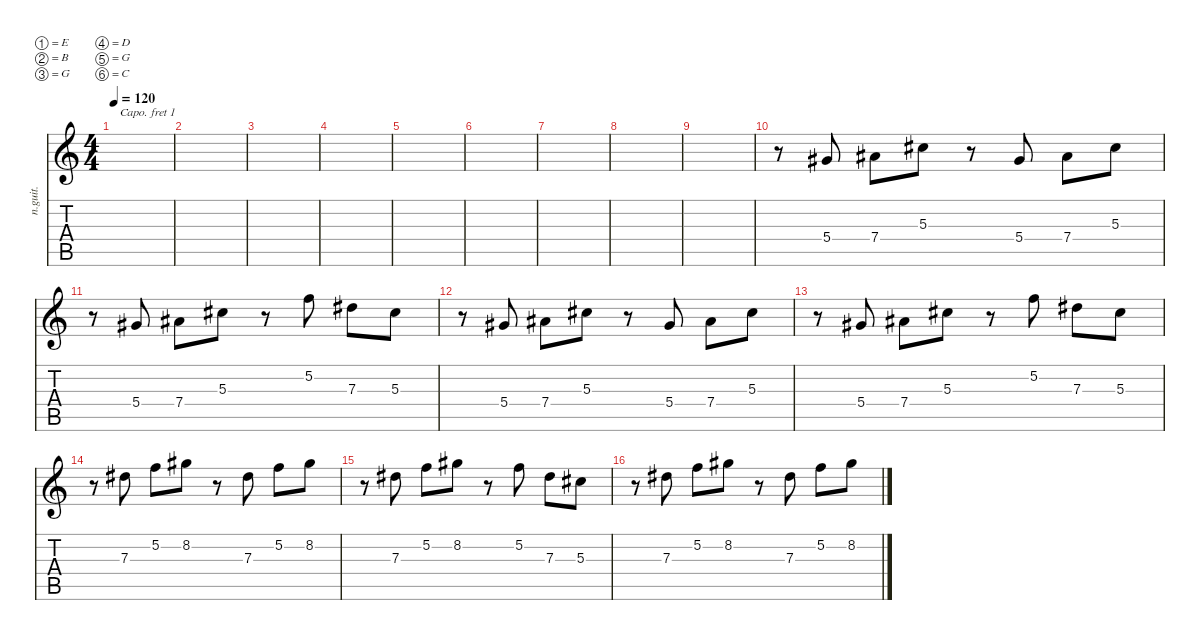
\defaultSystemsLayout 4
\hideDynamics
\bracketExtendMode nobrackets
\otherSystemsTrackNameOrientation horizontal
\track ("Guitar 2" "n.guit.") {defaultSystemsLayout 6 instrument acousticguitarnylon}
\staff {score tabs}
\capo 1
\tuning (E4 B3 G3 D3 G2 C2)
\ts (4 4)
\tempo 120
\clef g2
\ks c
|
|
|
|
|
|
|
|
|
r.8 5.4.8 7.4.8 5.3.8 r.8 5.4.8 7.4.8 5.3.8 |
r.8 5.4.8 7.4.8 5.3.8 r.8 5.2.8 7.3.8 5.3.8 |
r.8 5.4.8 7.4.8 5.3.8 r.8 5.4.8 7.4.8 5.3.8 |
r.8 5.4.8 7.4.8 5.3.8 r.8 5.2.8 7.3.8 5.3.8 |
r.8 7.3.8 5.2.8 8.2.8 r.8 7.3.8 5.2.8 8.2.8 |
r.8 7.3.8 5.2.8 8.2.8 r.8 5.2.8 7.3.8 5.3.8 |
r.8 7.3.8 5.2.8 8.2.8 r.8 7.3.8 5.2.8 8.2.8
